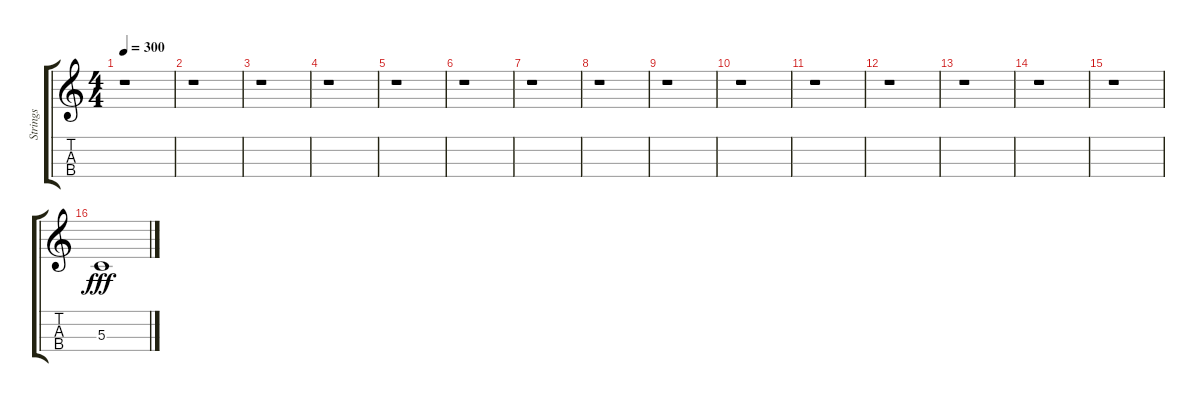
\track ("Strings" "Strings") {instrument stringensemble1}
\staff {score tabs}
\tuning (A4 D4 G3 C3) {hide}
\ts (4 4)
\tempo 300
\clef g2
\ks c
r.1{dy fff} |
r.1 |
r.1 |
r.1 |
r.1 |
r.1 |
r.1 |
r.1 |
r.1 |
r.1 |
r.1 |
r.1 |
r.1 |
r.1 |
r.1 |
5.3.1
